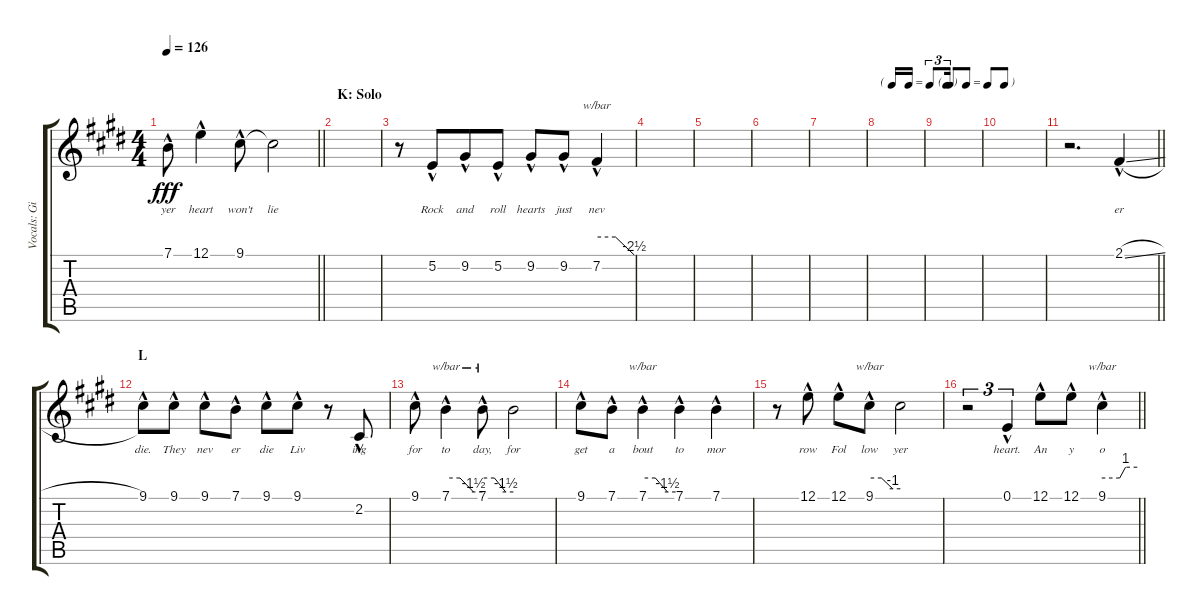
\track ("Vocals: Gil" "Vocals: Gi") {instrument lead2sawtooth}
\staff {score tabs}
\tuning (E4 B3 G3 D3 A2 E2) {hide}
\ts (4 4)
\tempo 126
\clef g2
\barLineRight lightlight
\ks e
7.1{hac}.8{lyrics (0 "yer") lyrics (1 "") lyrics (2 "") lyrics (3 "") lyrics (4 "") dy fff} 12.1{hac}.4{lyrics (0 "heart") lyrics (1 "") lyrics (2 "") lyrics (3 "") lyrics (4 "")} 9.1{hac}.8{lyrics (0 "won't") lyrics (1 "") lyrics (2 "") lyrics (3 "") lyrics (4 "")} 9.1{t}.2{lyrics (0 "lie") lyrics (1 "") lyrics (2 "") lyrics (3 "") lyrics (4 "")} |
\section ("" "K: Solo")
|
r.8 5.2{hac}.8{lyrics (0 "Rock") lyrics (1 "") lyrics (2 "") lyrics (3 "") lyrics (4 "") beam merge} 9.2{hac}.8{lyrics (0 "and") lyrics (1 "") lyrics (2 "") lyrics (3 "") lyrics (4 "")} 5.2{hac}.8{lyrics (0 "roll") lyrics (1 "") lyrics (2 "") lyrics (3 "") lyrics (4 "")} 9.2{hac}.8{lyrics (0 "hearts") lyrics (1 "") lyrics (2 "") lyrics (3 "") lyrics (4 "")} 9.2{hac}.8{lyrics (0 "just") lyrics (1 "") lyrics (2 "") lyrics (3 "") lyrics (4 "") beam merge} 7.2{hac}.4{tbe (custom default 0 0 30 0 60 -10) lyrics (0 "nev") lyrics (1 "") lyrics (2 "") lyrics (3 "") lyrics (4 "")} |
|
|
|
|
\tf triplet16th
|
\tf none
|
|
\barLineRight lightlight
r.2{d} 2.1{sl hac}.4{lyrics (0 "er") lyrics (1 "") lyrics (2 "") lyrics (3 "") lyrics (4 "")} |
\section ("" "L")
9.1{hac}.8{lyrics (0 "die.") lyrics (1 "") lyrics (2 "") lyrics (3 "") lyrics (4 "")} 9.1{hac}.8{lyrics (0 "They") lyrics (1 "") lyrics (2 "") lyrics (3 "") lyrics (4 "")} 9.1{hac}.8{lyrics (0 "nev") lyrics (1 "") lyrics (2 "") lyrics (3 "") lyrics (4 "")} 7.1{hac}.8{lyrics (0 "er") lyrics (1 "") lyrics (2 "") lyrics (3 "") lyrics (4 "")} 9.1{hac}.8{lyrics (0 "die") lyrics (1 "") lyrics (2 "") lyrics (3 "") lyrics (4 "")} 9.1{hac}.8{lyrics (0 "Liv") lyrics (1 "") lyrics (2 "") lyrics (3 "") lyrics (4 "")} r.8 2.2{hac}.8{lyrics (0 "ing") lyrics (1 "") lyrics (2 "") lyrics (3 "") lyrics (4 "")} |
9.1{hac}.8{lyrics (0 "for") lyrics (1 "") lyrics (2 "") lyrics (3 "") lyrics (4 "")} 7.1{hac}.4{tbe (custom default 0 0 23 0 45 -6 60 -6) lyrics (0 "to") lyrics (1 "") lyrics (2 "") lyrics (3 "") lyrics (4 "")} 7.1{hac}.8{tbe (custom default 0 0 23 0 45 -6 60 -6) lyrics (0 "day,") lyrics (1 "") lyrics (2 "") lyrics (3 "") lyrics (4 "")} 7.1{t}.2{lyrics (0 "for") lyrics (1 "") lyrics (2 "") lyrics (3 "") lyrics (4 "")} |
9.1{hac}.8{lyrics (0 "get") lyrics (1 "") lyrics (2 "") lyrics (3 "") lyrics (4 "")} 7.1{hac}.8{lyrics (0 "a") lyrics (1 "") lyrics (2 "") lyrics (3 "") lyrics (4 "")} 7.1{hac}.4{tbe (custom default 0 0 23 0 45 -6 60 -6) lyrics (0 "bout") lyrics (1 "") lyrics (2 "") lyrics (3 "") lyrics (4 "")} 7.1{hac}.4{lyrics (0 "to") lyrics (1 "") lyrics (2 "") lyrics (3 "") lyrics (4 "")} 7.1{hac}.4{lyrics (0 "mor") lyrics (1 "") lyrics (2 "") lyrics (3 "") lyrics (4 "")} |
r.8 12.1{hac}.8{lyrics (0 "row") lyrics (1 "") lyrics (2 "") lyrics (3 "") lyrics (4 "")} 12.1{hac}.8{lyrics (0 "Fol") lyrics (1 "") lyrics (2 "") lyrics (3 "") lyrics (4 "")} 9.1{hac}.8{tbe (custom default 0 0 23 0 45 -4 60 -4) lyrics (0 "low") lyrics (1 "") lyrics (2 "") lyrics (3 "") lyrics (4 "")} 9.1{t}.2{lyrics (0 "yer") lyrics (1 "") lyrics (2 "") lyrics (3 "") lyrics (4 "")} |
\barLineRight lightlight
r.2{tu (3 2)} 0.1{hac}.4{tu (3 2) lyrics (0 "heart.") lyrics (1 "") lyrics (2 "") lyrics (3 "") lyrics (4 "")} 12.1{hac}.8{lyrics (0 "An") lyrics (1 "") lyrics (2 "") lyrics (3 "") lyrics (4 "")} 12.1{hac}.8{lyrics (0 "y") lyrics (1 "") lyrics (2 "") lyrics (3 "") lyrics (4 "")} 9.1{hac}.4{tbe (custom default 0 0 30 0 40 4 60 4) lyrics (0 "o") lyrics (1 "") lyrics (2 "") lyrics (3 "") lyrics (4 "")}
